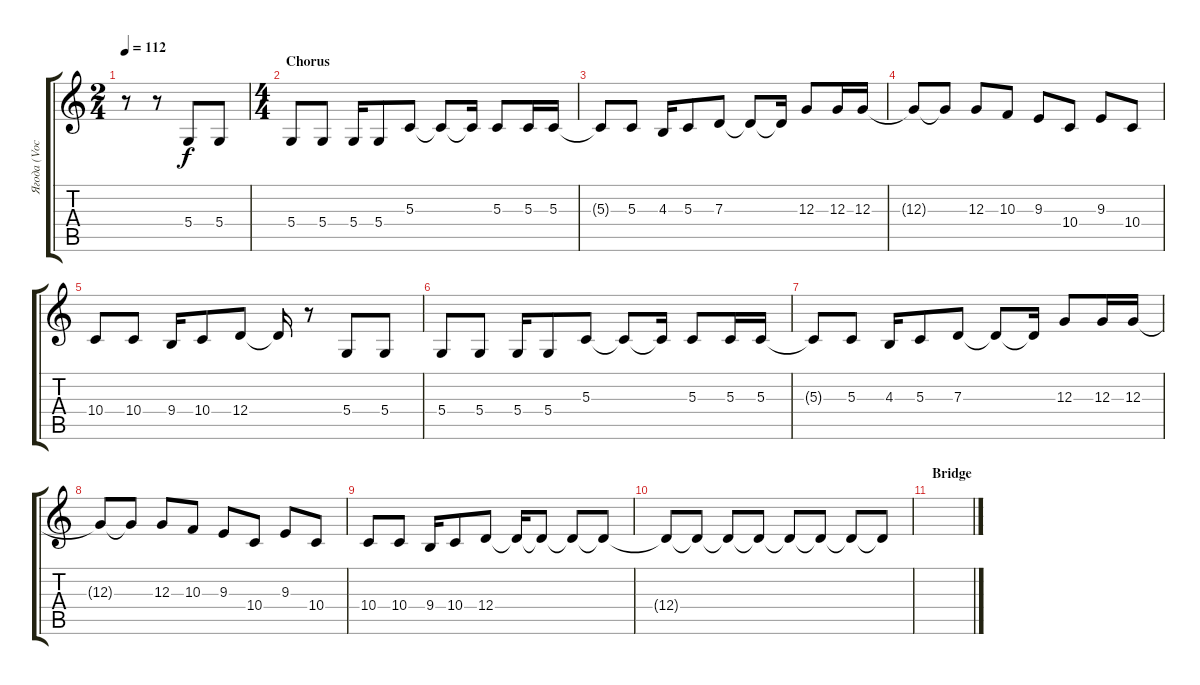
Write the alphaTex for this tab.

\track ("Ягода (Vocal 2)" "Ягода (Voc") {instrument lead6voice}
\staff {score tabs}
\tuning (E4 B3 G3 D3 A2 E2) {hide}
\ts (2 4)
\tempo 112
\clef g2
\ks c
r.8{dy f} r.8 5.4.8 5.4.8 |
\ts (4 4)
\section ("" "Chorus")
5.4.8 5.4.8 5.4.16 5.4.8 5.3.8 5.3{t}.8 5.3{t}.16 5.3.8 5.3.16 5.3.16 |
5.3{t}.8 5.3.8 4.3.16 5.3.8 7.3.8 7.3{t}.8 7.3{t}.16 12.3.8 12.3.16 12.3.16 |
12.3{t}.8 12.3{t}.8 12.3.8 10.3.8 9.3.8 10.4.8 9.3.8 10.4.8 |
10.4.8 10.4.8 9.4.16 10.4.8 12.4.8 12.4{t}.16 r.8 5.4.8 5.4.8 |
5.4.8 5.4.8 5.4.16 5.4.8 5.3.8 5.3{t}.8 5.3{t}.16 5.3.8 5.3.16 5.3.16 |
5.3{t}.8 5.3.8 4.3.16 5.3.8 7.3.8 7.3{t}.8 7.3{t}.16 12.3.8 12.3.16 12.3.16 |
12.3{t}.8 12.3{t}.8 12.3.8 10.3.8 9.3.8 10.4.8 9.3.8 10.4.8 |
10.4.8 10.4.8 9.4.16 10.4.8 12.4.8 12.4{t}.16 12.4{t}.8 12.4{t}.8 12.4{t}.8 |
12.4{t}.8 12.4{t}.8 12.4{t}.8 12.4{t}.8 12.4{t}.8 12.4{t}.8 12.4{t}.8 12.4{t}.8 |
\section ("" "Bridge")
